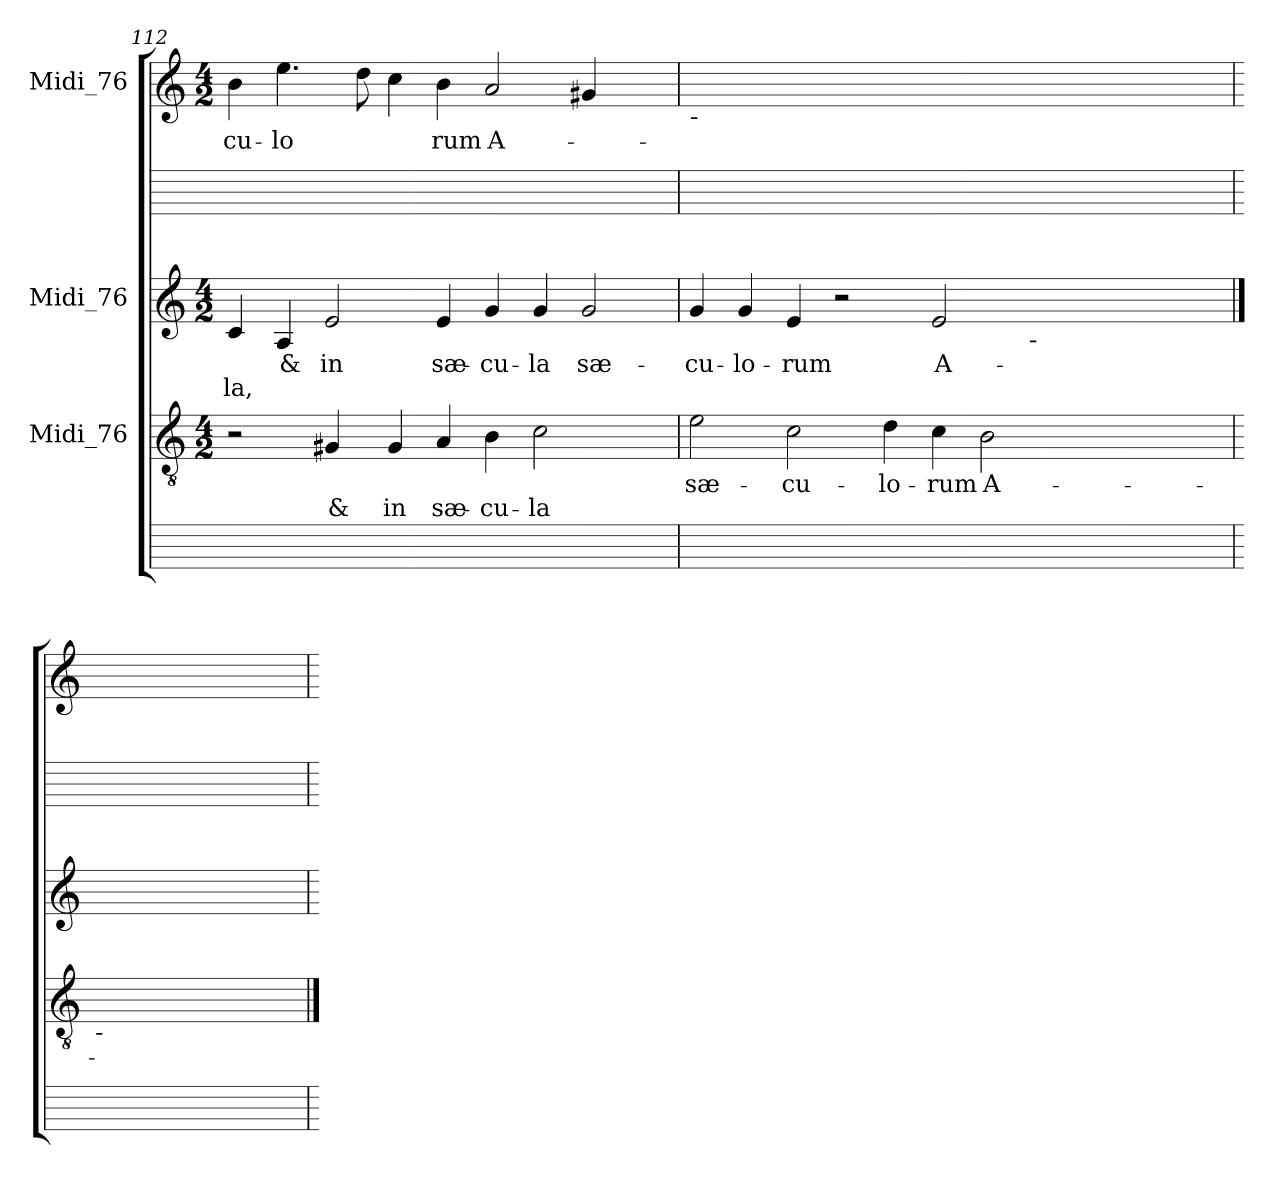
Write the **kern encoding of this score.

**kern	**kern	**text	**text	**kern	**text	**text	**kern	**kern	**text
*part5	*part4	*part4	*part4	*part3	*part3	*part3	*part2	*part1	*part1
*staff5	*staff4	*staff4	*staff4	*staff3	*staff3	*staff3	*staff2	*staff1	*staff1
*	*I"Midi_76	*	*	*I"Midi_76	*	*	*	*I"Midi_76	*
*	*clefGv2	*	*	*clefG2	*	*	*	*clefG2	*
*	*k[]	*	*	*k[]	*	*	*	*k[]	*
*	*C:	*	*	*C:	*	*	*	*C:	*
*	*M4/2	*	*	*M4/2	*	*	*	*M4/2	*
=112A	=112A	=112A	=112A	=112A	=112A	=112A	=112A	=112A	=112A
!	!	!	!	!	!	!LO:LY:b	!	!	!LO:LY:b
*	*	*	*	*	*	*	*	*^	*
4ryy	2r	.	.	4c	.	-la,	4ryy	4b	4ryy	-cu-
!	!	!	!	!	!LO:LY:b	!	!	!	!	!LO:LY:b
0ryy	.	.	.	4A	&	.	0ryy	4.ee	0ryy	-lo
!	!	!	!LO:LY:b	!	!LO:LY:b	!	!	!	!	!
.	4G#X	.	&	2e	in	.	.	.	.	.
.	.	.	.	.	.	.	.	8dd	.	.
!	!	!	!LO:LY:b	!	!	!	!	!	!	!
.	4G#	.	in	.	.	.	.	4cc	.	.
!	!	!	!LO:LY:b	!	!LO:LY:b	!	!	!	!	!LO:LY:b
.	4A	.	sæ-	4e	sæ-	.	.	4b	.	rum
!	!	!	!LO:LY:b	!	!LO:LY:b	!	!	!	!	!LO:LY:b
.	4B	.	-cu-	4g	-cu-	.	.	2a	.	A-
!	!	!	!LO:LY:b	!	!LO:LY:b	!	!	!	!	!
.	2c	.	-la	4g	-la	.	.	.	.	.
!	!	!	!	!	!LO:LY:b	!	!	!	!	!
.	.	.	.	2g	sæ-	.	.	4g#X	.	.
.	4ryy	.	.	.	.	.	.	4ryy	.	.
=113A	=113A	=113A	=113A	=113A	=113A	=113A	=113A	=113A	=113A	=113A
!	!	!	!	!	!	!	!	!LO:TX:b:t=-	!	!
!	!	!LO:LY:b	!	!	!LO:LY:b	!	!	!	!	!LO:LY:b
4ryy	2e	sæ-	.	4g	-cu-	.	4ryy	0a;<yy	1..ryy	-men.
!	!	!	!	!	!LO:LY:b	!	!	!	!	!
2%7ryy	.	.	.	4g	-lo-	.	2%7ryy	.	.	.
!	!	!LO:LY:b	!	!	!LO:LY:b	!	!	!	!	!
.	2c	-cu-	.	4e	-rum	.	.	.	.	.
.	.	.	.	2r	.	.	.	.	.	.
!	!	!LO:LY:b	!	!	!	!	!	!	!	!
.	4d	-lo-	.	.	.	.	.	.	.	.
!	!	!LO:LY:b	!	!	!LO:LY:b	!	!	!	!	!
.	4c	-rum	.	2e	A-	.	.	.	.	.
!	!	!LO:LY:b	!	!	!	!	!	!	!	!
.	2B	A-	.	.	.	.	.	.	.	.
!	!	!	!	!LO:TX:b:t=-	!	!	!	!	!	!
!	!	!	!	!	!LO:LY:b	!	!	!	!	!
.	.	.	.	0e;<yy	-men.	.	.	.	0ryy	.
.	1..ryy	.	.	.	.	.	.	1..ryy	.	.
*	*	*	*	*	*	*	*	*v	*v	*
=	=	=	=	==	=	=	=	=	=
!	!LO:TX:b:t=-	!	!	!	!	!	!	!	!
!	!	!LO:LY:b	!	!	!	!	!	!	!
4ryy	0A;<yy	-men.	.	0ryy	.	.	4ryy	0ryy	.
1..ryy	.	.	.	.	.	.	1..ryy	.	.
=	==	=	=	=	=	=	=	=	=
*-	*-	*-	*-	*-	*-	*-	*-	*-	*-
